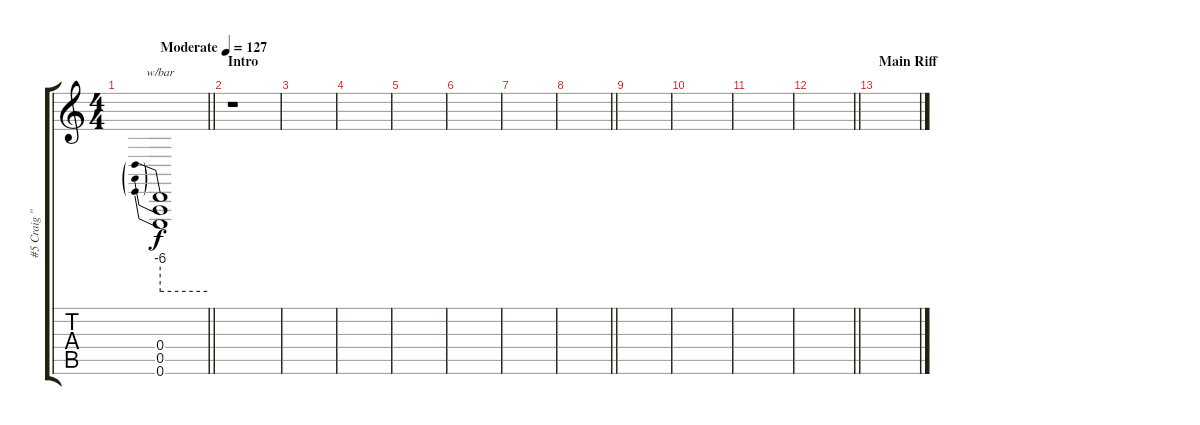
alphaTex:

\track ("#5 Craig \"133\" Jones" "#5 Craig \"") {instrument pad3polysynth}
\staff {score tabs}
\tuning (E4 B3 G3 D3 A2 E2) {hide}
\ts (4 4)
\tempo (127 "Moderate")
\clef g2
\barLineRight lightlight
\ks c
(0.4 0.5 0.6).1{tbe (predive default 0 -24 60 -24) dy f volume 11 instrument seashore} |
\section ("" "Intro")
r.1{volume 0} |
|
|
|
|
|
\barLineRight lightlight
|
\section ("" "")
|
|
|
\barLineRight lightlight
|
\section ("" "Main Riff")
